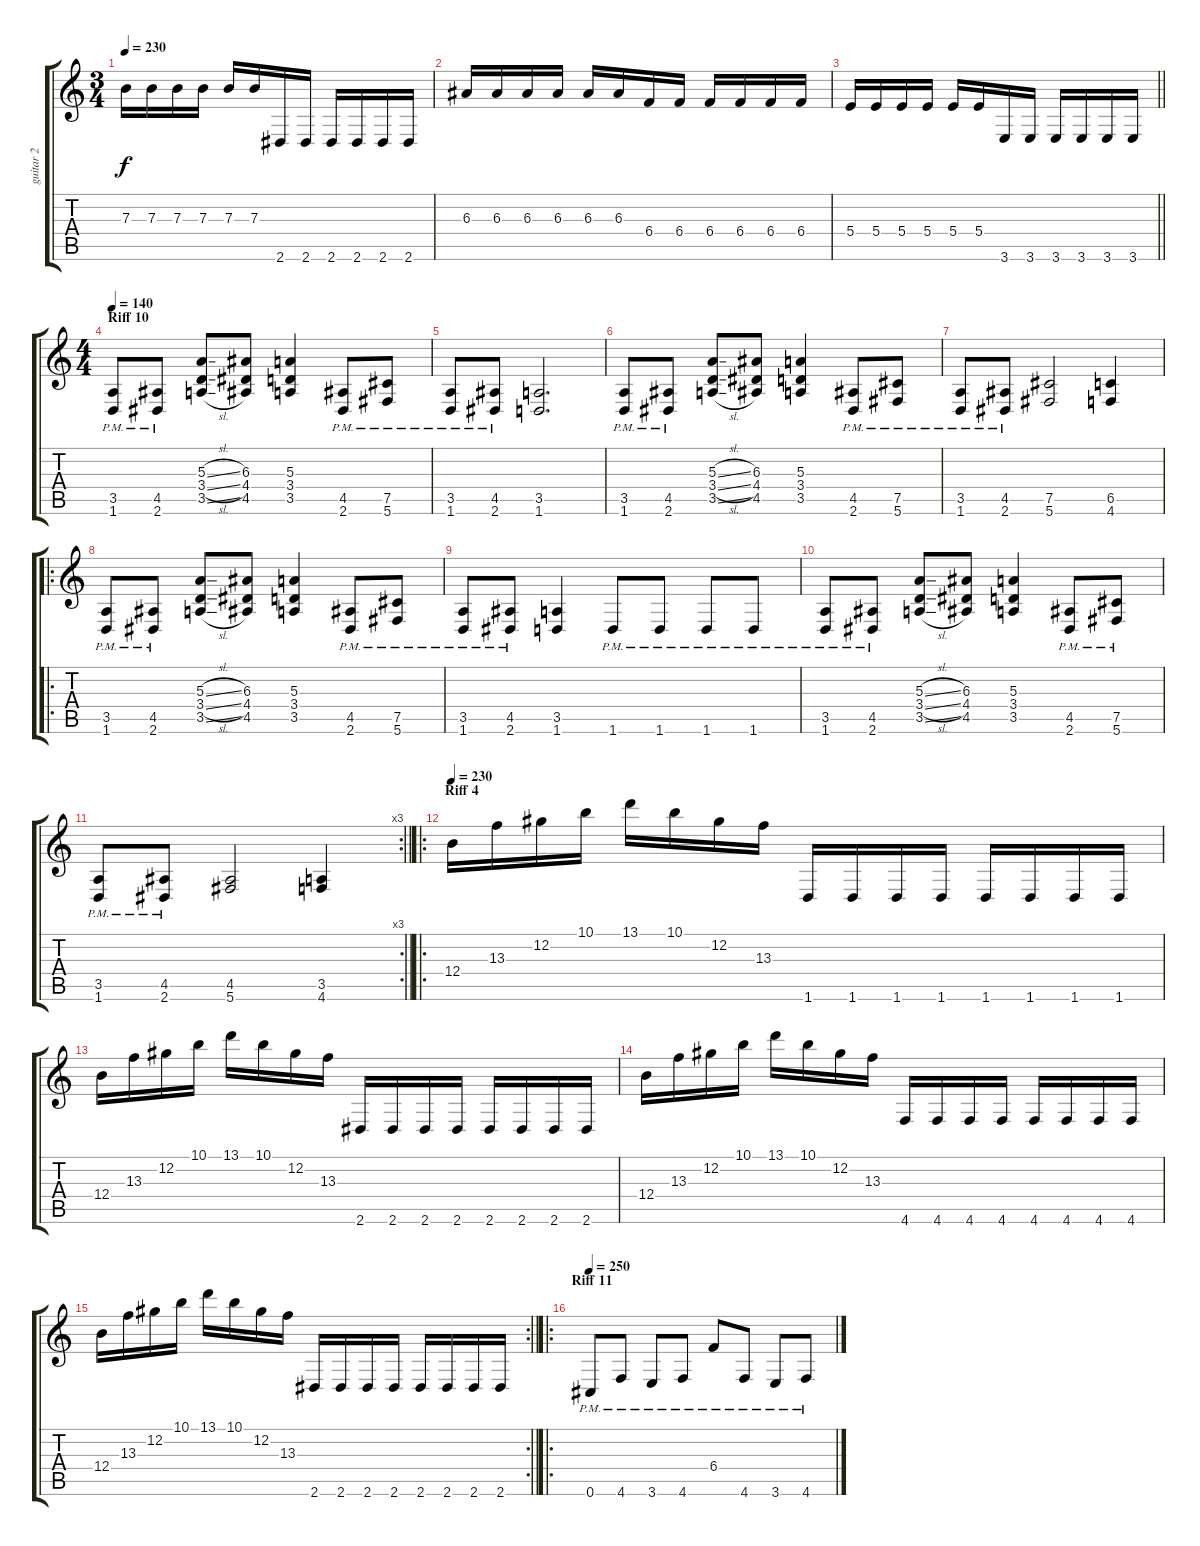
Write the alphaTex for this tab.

\track ("guitar 2" "guitar 2") {instrument distortionguitar}
\staff {score tabs}
\tuning (Db4 Ab3 E3 B2 Gb2 Db2) {hide}
\ts (3 4)
\tempo 230
\clef g2
\ks c
7.3.16{dy f} 7.3.16 7.3.16 7.3.16 7.3.16 7.3.16 2.6.16 2.6.16 2.6.16 2.6.16 2.6.16 2.6.16 |
6.3.16 6.3.16 6.3.16 6.3.16 6.3.16 6.3.16 6.4.16 6.4.16 6.4.16 6.4.16 6.4.16 6.4.16 |
\barLineRight lightlight
5.4.16 5.4.16 5.4.16 5.4.16 5.4.16 5.4.16 3.6.16 3.6.16 3.6.16 3.6.16 3.6.16 3.6.16 |
\ts (4 4)
\section ("" "Riff 10")
\tempo 140
(3.5{pm} 1.6{pm}).8 (4.5{pm} 2.6{pm}).8 (5.3{sl} 3.4{sl} 3.5{sl}).8 (6.3 4.4 4.5).8 (5.3 3.4 3.5).4 (4.5{pm} 2.6{pm}).8 (7.5{pm} 5.6{pm}).8 |
(3.5{pm} 1.6{pm}).8 (4.5{pm} 2.6{pm}).8 (3.5 1.6).2{d} |
(3.5{pm} 1.6{pm}).8 (4.5{pm} 2.6{pm}).8 (5.3{sl} 3.4{sl} 3.5{sl}).8 (6.3 4.4 4.5).8 (5.3 3.4 3.5).4 (4.5{pm} 2.6{pm}).8 (7.5{pm} 5.6{pm}).8 |
(3.5{pm} 1.6{pm}).8 (4.5{pm} 2.6{pm}).8 (7.5 5.6).2 (6.5 4.6).4 |
\ro
(3.5{pm} 1.6{pm}).8 (4.5{pm} 2.6{pm}).8 (5.3{sl} 3.4{sl} 3.5{sl}).8 (6.3 4.4 4.5).8 (5.3 3.4 3.5).4 (4.5{pm} 2.6{pm}).8 (7.5{pm} 5.6{pm}).8 |
(3.5{pm} 1.6{pm}).8 (4.5{pm} 2.6{pm}).8 (3.5 1.6).4 1.6{pm}.8 1.6{pm}.8 1.6{pm}.8 1.6{pm}.8 |
(3.5{pm} 1.6{pm}).8 (4.5{pm} 2.6{pm}).8 (5.3{sl} 3.4{sl} 3.5{sl}).8 (6.3 4.4 4.5).8 (5.3 3.4 3.5).4 (4.5{pm} 2.6{pm}).8 (7.5{pm} 5.6{pm}).8 |
\rc 3
\barLineRight lightlight
(3.5{pm} 1.6{pm}).8 (4.5{pm} 2.6{pm}).8 (4.5 5.6).2 (3.5 4.6).4 |
\ro
\section ("" "Riff 4")
\tempo 230
12.4.16 13.3.16 12.2.16 10.1.16 13.1.16 10.1.16 12.2.16 13.3.16 1.6.16 1.6.16 1.6.16 1.6.16 1.6.16 1.6.16 1.6.16 1.6.16 |
12.4.16 13.3.16 12.2.16 10.1.16 13.1.16 10.1.16 12.2.16 13.3.16 2.6.16 2.6.16 2.6.16 2.6.16 2.6.16 2.6.16 2.6.16 2.6.16 |
12.4.16 13.3.16 12.2.16 10.1.16 13.1.16 10.1.16 12.2.16 13.3.16 4.6.16 4.6.16 4.6.16 4.6.16 4.6.16 4.6.16 4.6.16 4.6.16 |
\rc 2
\barLineRight lightlight
12.4.16 13.3.16 12.2.16 10.1.16 13.1.16 10.1.16 12.2.16 13.3.16 2.6.16 2.6.16 2.6.16 2.6.16 2.6.16 2.6.16 2.6.16 2.6.16 |
\ro
\section ("" "Riff 11")
\tempo 250
0.6{pm}.8 4.6{pm}.8 3.6{pm}.8 4.6{pm}.8 6.4{pm}.8 4.6{pm}.8 3.6{pm}.8 4.6{pm}.8
